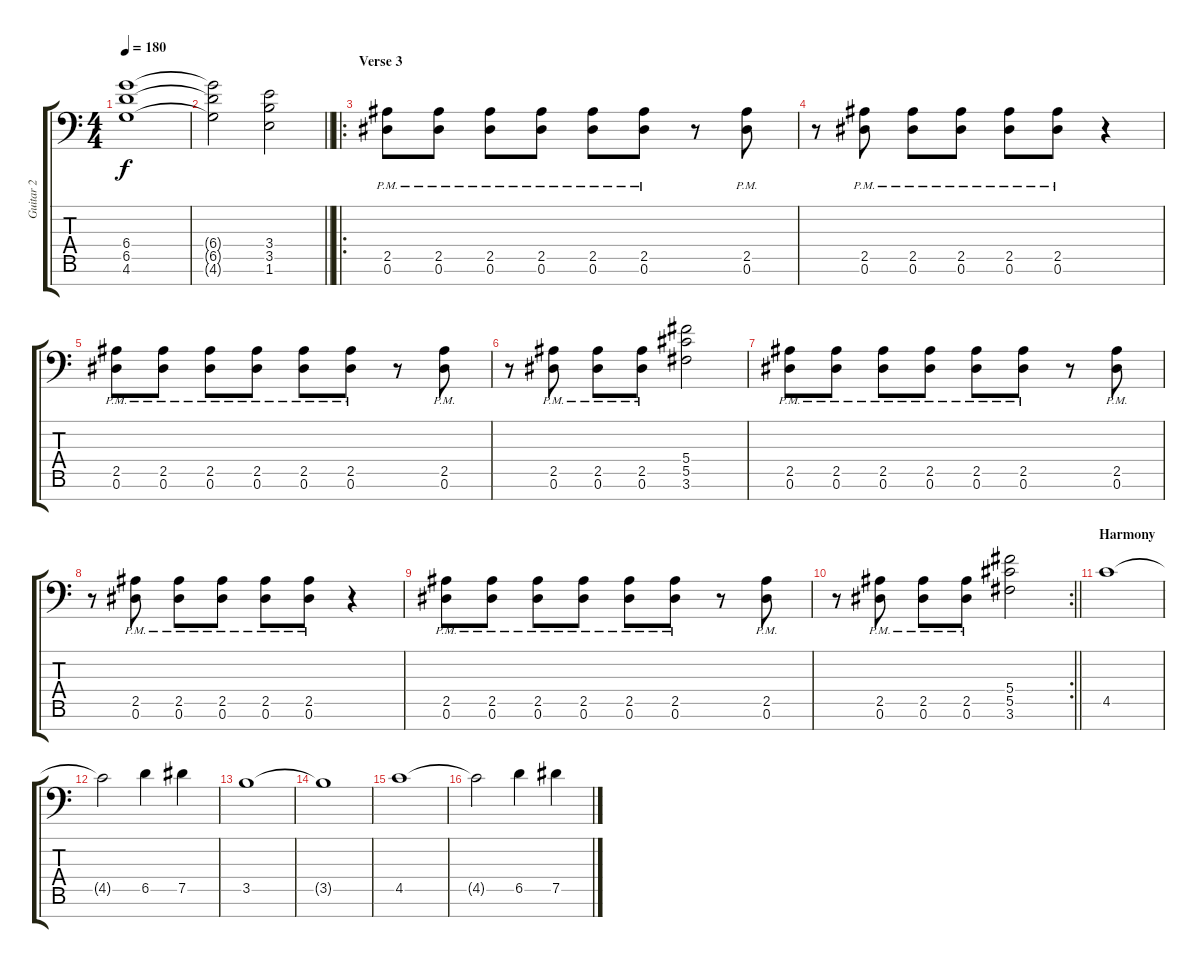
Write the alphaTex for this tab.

\track ("Guitar 2" "Guitar 2") {instrument distortionguitar}
\staff {score tabs}
\tuning (Eb4 Bb3 Gb3 Db3 Ab2 Eb2 Bb1) {hide}
\ts (4 4)
\tempo 180
\clef f4
\ks c
(6.4 6.5 4.6).1{dy f} |
\barLineRight lightlight
(6.4{t} 6.5{t} 4.6{t}).2 (3.4 3.5 1.6).2 |
\ro
\section ("" "Verse 3")
(2.5{pm} 0.6{pm}).8 (2.5{pm} 0.6{pm}).8 (2.5{pm} 0.6{pm}).8 (2.5{pm} 0.6{pm}).8 (2.5{pm} 0.6{pm}).8 (2.5{pm} 0.6{pm}).8 r.8 (2.5{pm} 0.6{pm}).8 |
r.8 (2.5{pm} 0.6{pm}).8 (2.5{pm} 0.6{pm}).8 (2.5{pm} 0.6{pm}).8 (2.5{pm} 0.6{pm}).8 (2.5{pm} 0.6{pm}).8 r.4 |
(2.5{pm} 0.6{pm}).8 (2.5{pm} 0.6{pm}).8 (2.5{pm} 0.6{pm}).8 (2.5{pm} 0.6{pm}).8 (2.5{pm} 0.6{pm}).8 (2.5{pm} 0.6{pm}).8 r.8 (2.5{pm} 0.6{pm}).8 |
r.8 (2.5{pm} 0.6{pm}).8 (2.5{pm} 0.6{pm}).8 (2.5{pm} 0.6{pm}).8 (5.4 5.5 3.6).2 |
(2.5{pm} 0.6{pm}).8 (2.5{pm} 0.6{pm}).8 (2.5{pm} 0.6{pm}).8 (2.5{pm} 0.6{pm}).8 (2.5{pm} 0.6{pm}).8 (2.5{pm} 0.6{pm}).8 r.8 (2.5{pm} 0.6{pm}).8 |
r.8 (2.5{pm} 0.6{pm}).8 (2.5{pm} 0.6{pm}).8 (2.5{pm} 0.6{pm}).8 (2.5{pm} 0.6{pm}).8 (2.5{pm} 0.6{pm}).8 r.4 |
(2.5{pm} 0.6{pm}).8 (2.5{pm} 0.6{pm}).8 (2.5{pm} 0.6{pm}).8 (2.5{pm} 0.6{pm}).8 (2.5{pm} 0.6{pm}).8 (2.5{pm} 0.6{pm}).8 r.8 (2.5{pm} 0.6{pm}).8 |
\rc 2
\barLineRight lightlight
r.8 (2.5{pm} 0.6{pm}).8 (2.5{pm} 0.6{pm}).8 (2.5{pm} 0.6{pm}).8 (5.4 5.5 3.6).2 |
\section ("" "Harmony")
4.5.1 |
4.5{t}.2 6.5.4 7.5.4 |
3.5.1 |
3.5{t}.1 |
4.5.1 |
4.5{t}.2 6.5.4 7.5.4
